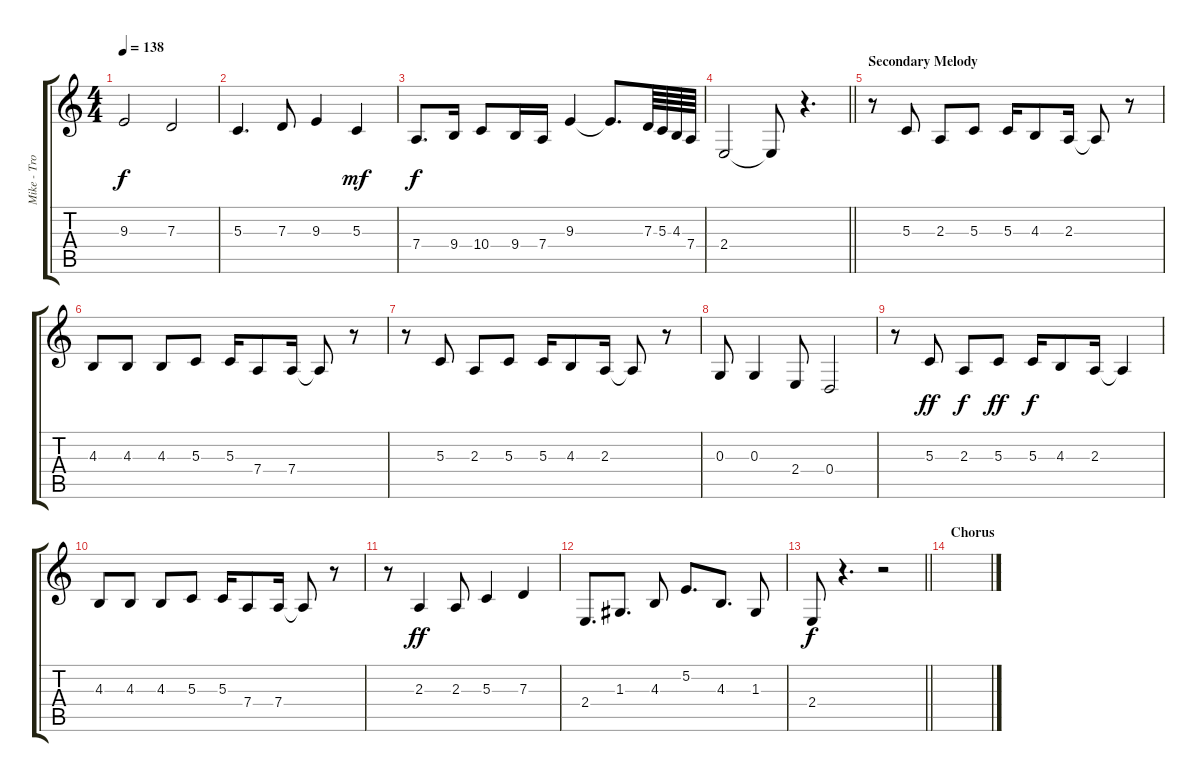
\track ("Mike - Trombone" "Mike - Tro") {instrument trombone}
\staff {score tabs}
\tuning (E4 B3 G3 D3 A2 E2) {hide}
\ts (4 4)
\tempo 138
\clef g2
\ks c
9.3.2{dy f} 7.3.2 |
5.3.4{d} 7.3.8 9.3.4 5.3.4{dy mf} |
7.4.8{d dy f} 9.4.16 10.4.8 9.4.16 7.4.16 9.3.4 9.3{t}.8{d} 7.3.64 5.3.64 4.3.64 7.4.64 |
\barLineRight lightlight
2.4.2 2.4{t}.8 r.4{d} |
\section ("" "Secondary Melody")
r.8 5.3.8 2.3.8 5.3.8 5.3.16 4.3.8 2.3.16 2.3{t}.8 r.8 |
4.3.8 4.3.8 4.3.8 5.3.8 5.3.16 7.4.8 7.4.16 7.4{t}.8 r.8 |
r.8 5.3.8 2.3.8 5.3.8 5.3.16 4.3.8 2.3.16 2.3{t}.8 r.8 |
0.3.8 0.3.4 2.4.8 0.4.2 |
r.8 5.3.8{dy ff} 2.3.8{dy f} 5.3.8{dy ff} 5.3.16{dy f} 4.3.8 2.3.16 2.3{t}.4 |
4.3.8 4.3.8 4.3.8 5.3.8 5.3.16 7.4.8 7.4.16 7.4{t}.8 r.8 |
r.8 2.3.4{dy ff} 2.3.8 5.3.4 7.3.4 |
2.4.8{d} 1.3.8{d} 4.3.8 5.2.8{d} 4.3.8{d} 1.3.8 |
\barLineRight lightlight
2.4.8{dy f} r.4{d} r.2 |
\section ("" "Chorus")
